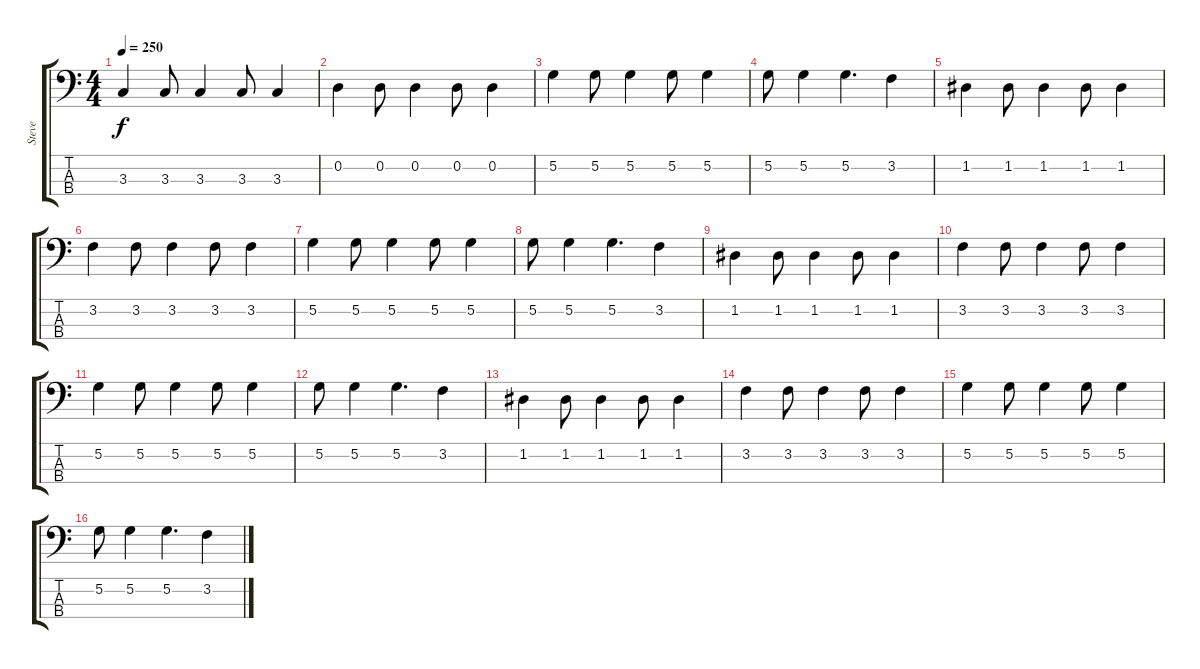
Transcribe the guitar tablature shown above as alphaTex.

\track ("Steve" "Steve") {instrument electricbassfinger}
\staff {score tabs}
\tuning (G2 D2 A1 E1) {hide}
\ts (4 4)
\tempo 250
\clef f4
\ks c
3.3.4{dy f} 3.3.8 3.3.4 3.3.8 3.3.4 |
0.2.4 0.2.8 0.2.4 0.2.8 0.2.4 |
5.2.4 5.2.8 5.2.4 5.2.8 5.2.4 |
5.2.8 5.2.4 5.2.4{d} 3.2.4 |
1.2.4 1.2.8 1.2.4 1.2.8 1.2.4 |
3.2.4 3.2.8 3.2.4 3.2.8 3.2.4 |
5.2.4 5.2.8 5.2.4 5.2.8 5.2.4 |
5.2.8 5.2.4 5.2.4{d} 3.2.4 |
1.2.4 1.2.8 1.2.4 1.2.8 1.2.4 |
3.2.4 3.2.8 3.2.4 3.2.8 3.2.4 |
5.2.4 5.2.8 5.2.4 5.2.8 5.2.4 |
5.2.8 5.2.4 5.2.4{d} 3.2.4 |
1.2.4 1.2.8 1.2.4 1.2.8 1.2.4 |
3.2.4 3.2.8 3.2.4 3.2.8 3.2.4 |
5.2.4 5.2.8 5.2.4 5.2.8 5.2.4 |
5.2.8 5.2.4 5.2.4{d} 3.2.4
